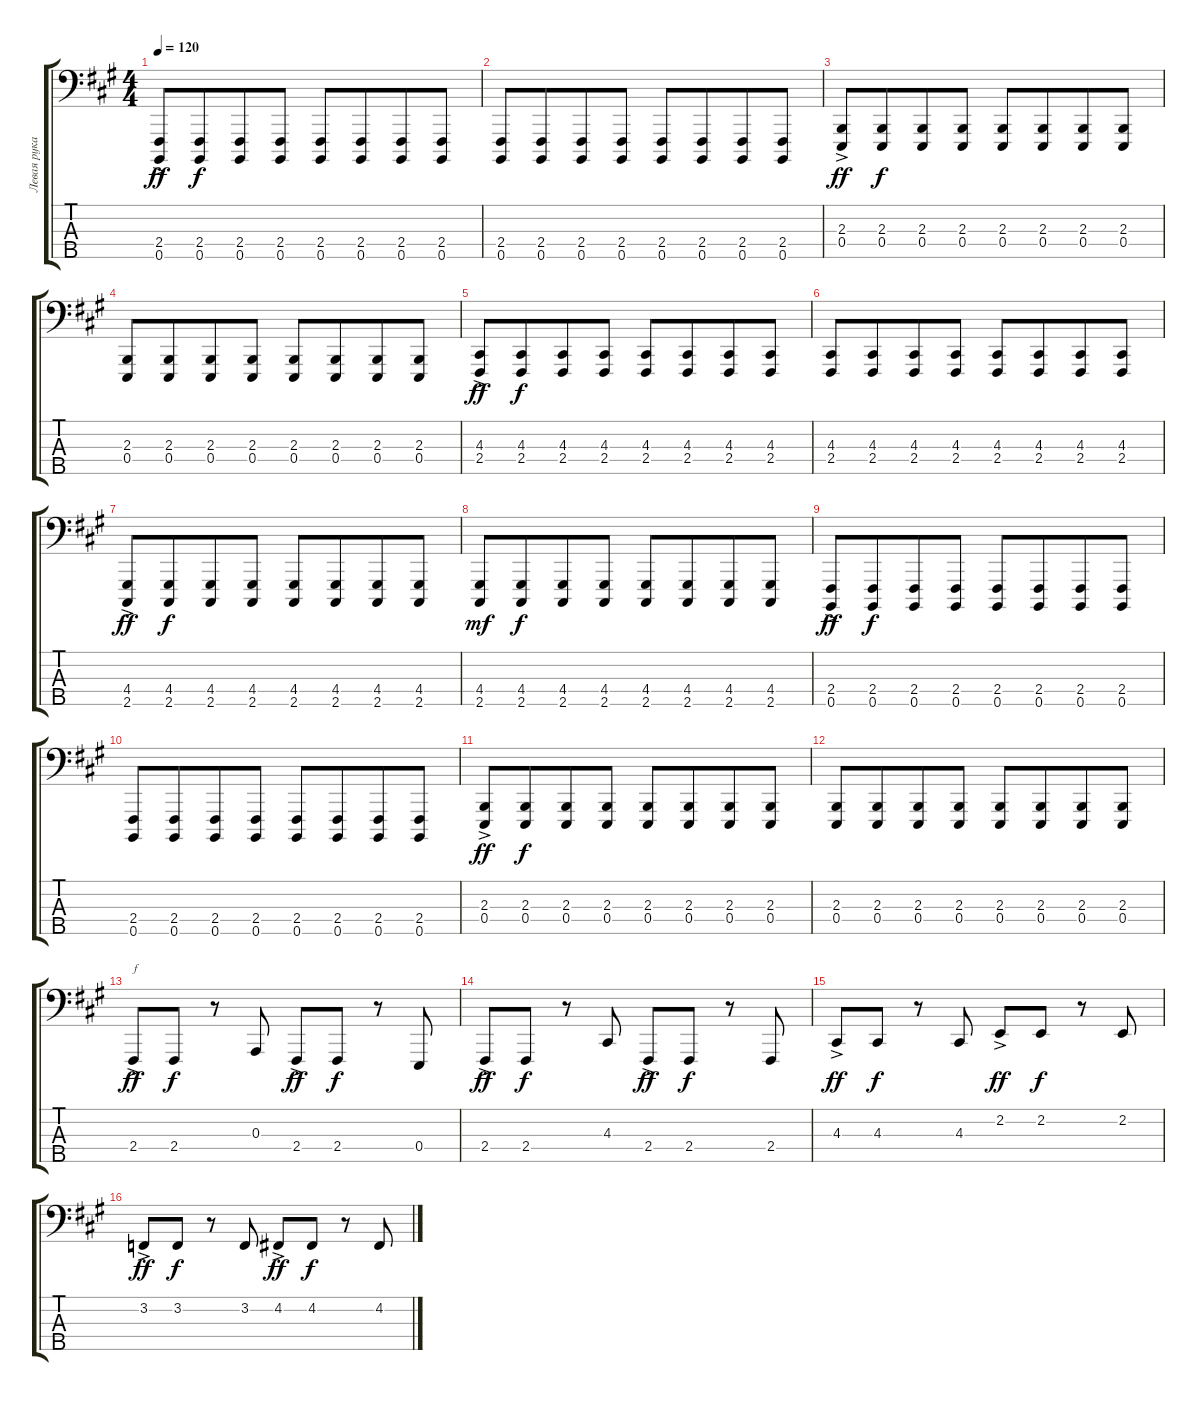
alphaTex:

\track ("Левая рука" "Левая рука") {instrument brightacousticpiano}
\staff {score tabs}
\tuning (G2 D2 A1 E1 B0) {hide}
\ts (4 4)
\tempo 120
\clef f4
\ks a
(2.4{ac} 0.5{ac}).8{dy ff} (2.4 0.5).8{dy f beam merge} (2.4 0.5).8 (2.4 0.5).8 (2.4 0.5).8 (2.4 0.5).8{beam merge} (2.4 0.5).8 (2.4 0.5).8 |
(2.4 0.5).8 (2.4 0.5).8{beam merge} (2.4 0.5).8 (2.4 0.5).8 (2.4 0.5).8 (2.4 0.5).8{beam merge} (2.4 0.5).8 (2.4 0.5).8 |
(2.3{ac} 0.4{ac}).8{dy ff} (2.3 0.4).8{dy f beam merge} (2.3 0.4).8 (2.3 0.4).8 (2.3 0.4).8 (2.3 0.4).8{beam merge} (2.3 0.4).8 (2.3 0.4).8 |
(2.3 0.4).8 (2.3 0.4).8{beam merge} (2.3 0.4).8 (2.3 0.4).8 (2.3 0.4).8 (2.3 0.4).8{beam merge} (2.3 0.4).8 (2.3 0.4).8 |
(4.3{ac} 2.4{ac}).8{dy ff} (4.3 2.4).8{dy f beam merge} (4.3 2.4).8 (4.3 2.4).8 (4.3 2.4).8 (4.3 2.4).8{beam merge} (4.3 2.4).8 (4.3 2.4).8 |
(4.3 2.4).8 (4.3 2.4).8{beam merge} (4.3 2.4).8 (4.3 2.4).8 (4.3 2.4).8 (4.3 2.4).8{beam merge} (4.3 2.4).8 (4.3 2.4).8 |
(4.4{ac} 2.5{ac}).8{dy ff} (4.4 2.5).8{dy f beam merge} (4.4 2.5).8 (4.4 2.5).8 (4.4 2.5).8 (4.4 2.5).8{beam merge} (4.4 2.5).8 (4.4 2.5).8 |
(4.4 2.5).8{dy mf} (4.4 2.5).8{dy f beam merge} (4.4 2.5).8 (4.4 2.5).8 (4.4 2.5).8 (4.4 2.5).8{beam merge} (4.4 2.5).8 (4.4 2.5).8 |
(2.4{ac} 0.5{ac}).8{dy ff} (2.4 0.5).8{dy f beam merge} (2.4 0.5).8 (2.4 0.5).8 (2.4 0.5).8 (2.4 0.5).8{beam merge} (2.4 0.5).8 (2.4 0.5).8 |
(2.4 0.5).8 (2.4 0.5).8{beam merge} (2.4 0.5).8 (2.4 0.5).8 (2.4 0.5).8 (2.4 0.5).8{beam merge} (2.4 0.5).8 (2.4 0.5).8 |
(2.3{ac} 0.4{ac}).8{dy ff} (2.3 0.4).8{dy f beam merge} (2.3 0.4).8 (2.3 0.4).8 (2.3 0.4).8 (2.3 0.4).8{beam merge} (2.3 0.4).8 (2.3 0.4).8 |
(2.3 0.4).8 (2.3 0.4).8{beam merge} (2.3 0.4).8 (2.3 0.4).8 (2.3 0.4).8 (2.3 0.4).8{beam merge} (2.3 0.4).8 (2.3 0.4).8 |
2.4{ac}.8{txt "f" dy ff} 2.4.8{dy f} r.8 0.3.8 2.4{ac}.8{dy ff} 2.4.8{dy f} r.8 0.4.8 |
2.4{ac}.8{dy ff} 2.4.8{dy f} r.8 4.3.8 2.4{ac}.8{dy ff} 2.4.8{dy f} r.8 2.4.8 |
4.3{ac}.8{dy ff} 4.3.8{dy f} r.8 4.3.8 2.2{ac}.8{dy ff} 2.2.8{dy f} r.8 2.2.8 |
3.2{ac}.8{dy ff} 3.2.8{dy f} r.8 3.2.8 4.2{ac}.8{dy ff} 4.2.8{dy f} r.8 4.2.8
